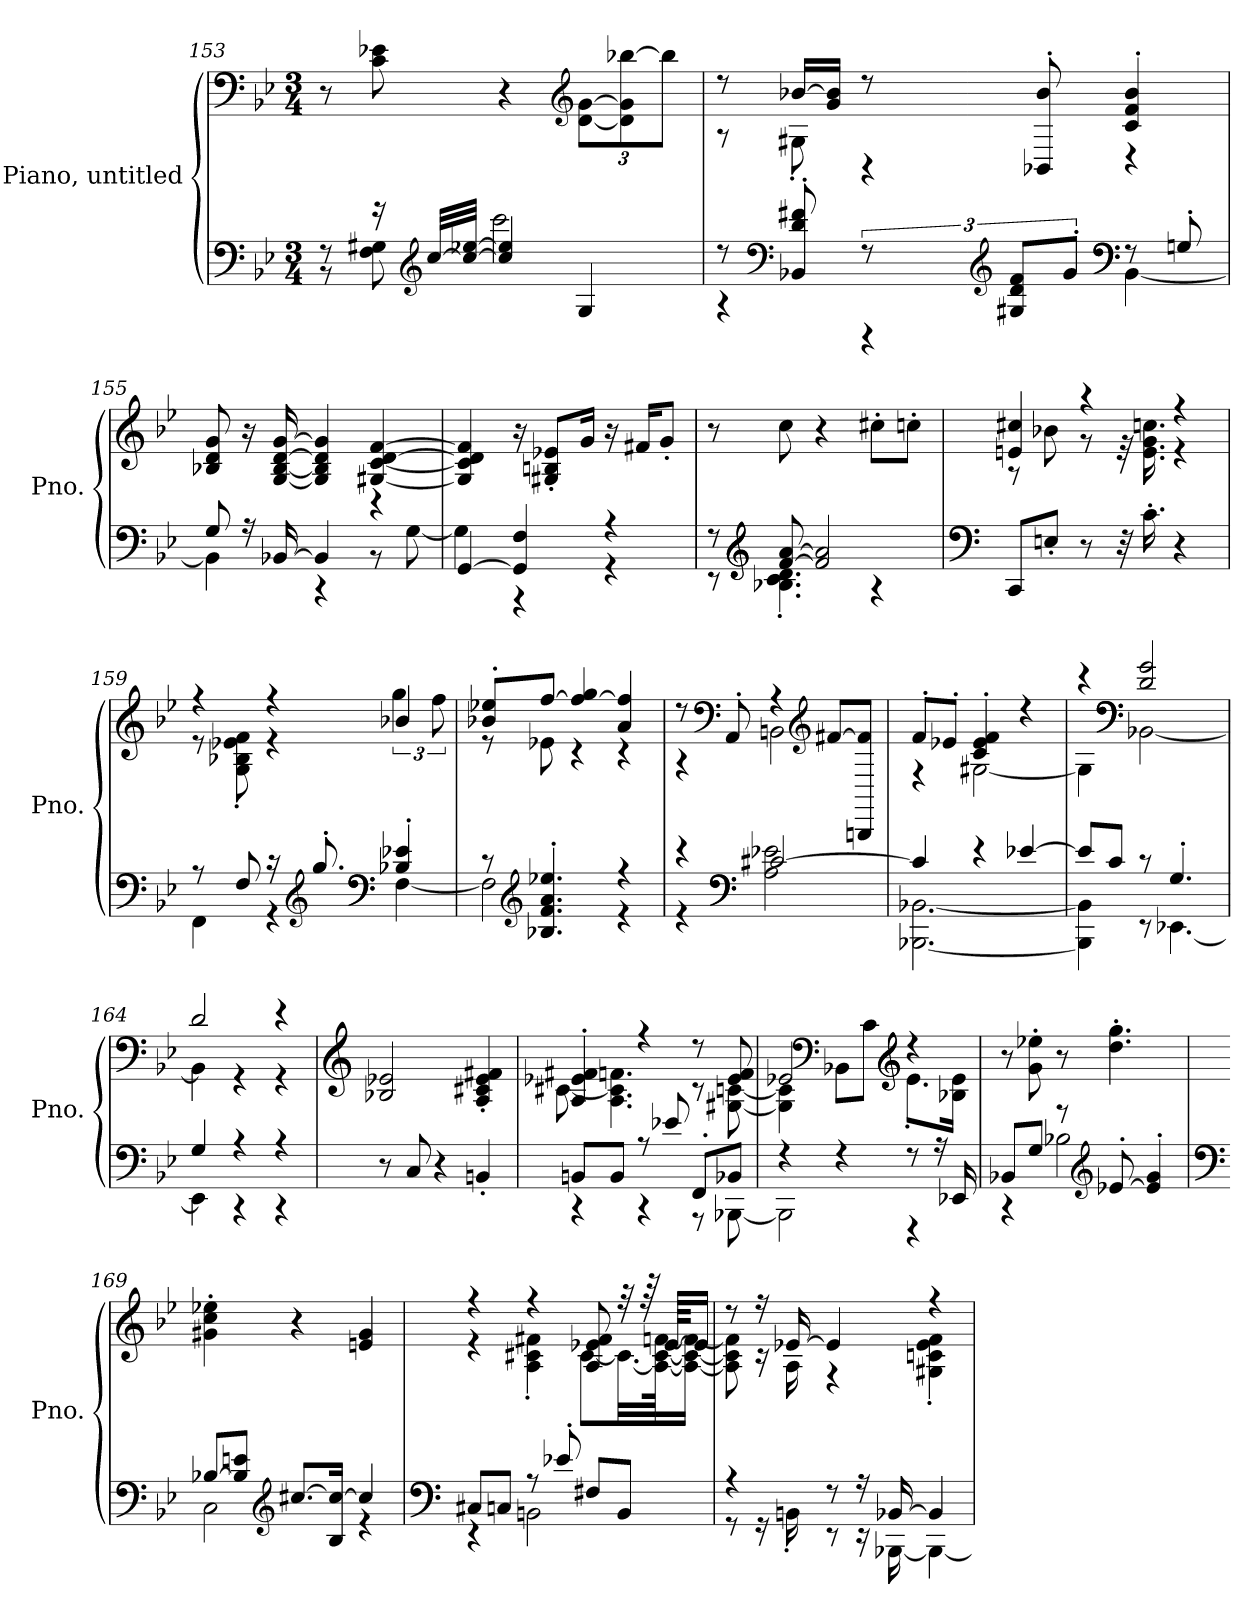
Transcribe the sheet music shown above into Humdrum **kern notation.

**kern	**kern
*part1	*part1
*staff2	*staff1
*I"Piano, untitled	*
*I'Pno.	*
*clefF4	*clefF4
*k[b-e-]	*k[b-e-]
*M3/4	*M3/4
=153	=153
*^	*
8r	8r	8r
16r	8F\ 8G#X\	8c\ 8e-X\
*clefG2	*	*
[32cc/LLL	.	.
32cc/_ [32ee-X/JJJ	.	.
4cc/] 4ee-/]	2ccc\	4r
*	*	*clefG2
*	*	*Xbrackettup
4G#/	.	[12d\ [12g\L
.	.	12d\] 12g\] [12bb-X\
.	.	12bb-\J]
!!LO:LB:g=z
=154	=154	=154
*	*	*^
8r	4r	8r	8r
*clefF4	*	*	*
8BB-X/' 8d/' 8f#X/'	.	[16b-X/LL	8G#X'\
.	.	16g/ 16b-/]JJ	.
12r	4r	8r	4r
*clefG2	*	*	*
12G#X/ 12d/ 12f#/L	.	.	.
.	.	8BB-X/' 8b-/'	.
12g'/J	.	.	.
*clefF4	*	*	*
8r	[4BB-\	4c/' 4f/' 4b-/'	4r
8Gn'/	.	.	.
*	*	*v	*v
=155	=155	=155
8G/	4BB-\]	8B-X/ 8d/ 8g/
16r	.	16r
[16BB-X/	.	[16G/ [16B-/ [16d/ [16g/
4BB-/]	4r	4G/] 4B-/] 4d/] 4g/]
4r	8r	[4G#X/ [4c/ [4d/ [4f/
.	[8G\	.
=156	=156	=156
[4GG/	4G\]	4G#/] 4c/] 4d/] 4f/]
4GG/] 4F/	4r	16r
.	.	8G#X/' 8B/' 8e-X/'L
.	.	16g/Jk
4r	4r	16r
.	.	16f#X/KL
.	.	8g'/J
!!LO:PB:g=z
=157	=157	=157
8r	8r	8r
*clefG2	*	*
[8f/ [8a/	4.B-X\' 4.c\' 4.d\'	8cc\
2f/] 2a/]	.	4r
.	4r	8cc#X'\L
.	.	8ccn'\J
*v	*v	*
=158	=158
*clefF4	*
*	*^
8CC/L	4e/ 4cc#X/	8r
8E'/J	.	8b-X\
8r	4r	8r
32r	.	32r
16.c'\	.	16.e\ 16.g\ 16.ccn\
4r	4r	4r
=159	=159	=159
*^	*	*
8r	4FF\	4r	8r
8F/	.	.	8G\' 8B-X\' 8e-X\' 8f\'
16r	4r	4r	4r
*clefG2	*	*	*
8.gg'/	.	.	.
*clefF4	*	*	*
*	*	*	*brackettup
4B-X/' 4e-X/'	[4F\	4b-X/	6gg\
.	.	.	12ff\
=160	=160	=160	=160
8r	2F\]	8b-X/' 8ee-X/'L	8r
*clefG2	*	*	*
4.B-X/' 4.f/' 4.a/' 4.ee-X/'	.	[8ff/J	8e-X\
.	.	4ff/_ 4gg/	4r
4r	4r	4a/ 4ff/]	4r
!!LO:LB:g=z	!!
=161	=161	=161	=161
4r	4r	8r	4r
*	*	*clefF4	*
.	.	8AA'/	.
*clefF4	*	*	*
[2c#X/	2A\ 2e-X\	4r	2BB\
*	*	*clefG2	*
.	.	[8f#X/L	.
.	.	8BBB/ 8f#/]J	.
=162	=162	=162	=162
4c#/]	[2.BBB-X\ [2.BB-X\	8f'/L	4r
.	.	8e-X'/J	.
4r	.	4c/' 4e-/' 4f/'	[2G#X\
[4e-X/	.	4r	.
=163	=163	=163	=163
8e-/L]	4BBB-\] 4BB-\]	4r	4G#\]
8c/J	.	.	.
*	*	*clefF4	*
8r	8r	2d/ 2g/	[2BB-X\
4.G'/	[4.EE-X\	.	.
=164	=164	=164	=164
4G/	4EE-\]	2d/	4BB-\]
4r	4r	.	4r
4r	4r	4r	4r
*v	*v	*	*
*	*v	*v
=165	=165
*	*clefG2
8r	2B-X/ 2e-X/
8C/	.
4r	.
4BB'/	4A/' 4c#X/' 4e-/' 4f#X/'
!!LO:LB:g=z
=166	=166
*^	*^
8BB/L	4r	4A/' 4e-X/' 4f#X/'	[8c#X\
8BB/J	.	.	4.A\ 4.c#\] 4.fn\
8r	4r	4r	.
8e-X/	.	.	.
8FF'/L	8r	8r	8r
8BB-X/J	[8BBB-X\	8e-/ 8f/	[8G#X\ [8cn\
=167	=167	=167	=167
4r	2BBB-\]	2e-X/	4G#\] 4c\]
*	*	*clefF4	*
4r	.	.	8BB-X\L
.	.	.	8c\J
*	*	*clefG2	*
8r	4r	4r	8.e-'\L
16r	.	.	.
16EE-X/	.	.	16B-X\ 16e-\Jk
*	*	*v	*v
=168	=168	=168
8BB-X/L	4r	8r
8G/J	.	8g\' 8ee-X\'
8r	2B-X\	8r
*clefG2	*	*
[8e-X'/	.	4.dd\' 4.gg\'
4e-/]' 4g/'	.	.
!!LO:LB:g=z
=169	=169	=169
*clefF4	*	*
[8B-X/L	2C\	4g#X\' 4cc\' 4ee-X\'
8B-/] 8e/J	.	.
*clefG2	*	*
[8.cc#X/L	.	4r
16B-/ 16cc#/_Jk	.	.
4cc#/]	4r	4e/ 4g#/
=170	=170	=170
*clefF4	*	*
*	*	*^
8C#X/L	4r	4r	4r
8Cn/J	.	.	.
8r	2BB\	4r	4A\' 4c#X\' 4f#X\'
8e-X'/	.	.	.
8F#X/L	.	8A/ 8e-X/ 8f#/	[8c#\L
8BB/J	.	32r	32.c#\LL_
.	.	64r	.
.	.	[64e-/KKLL	[64A\ 64c#\_ [64fn\JK
.	.	16e-/JJ]	16A\_ 16c#\_ 16f\_JJ
=171	=171	=171	=171
4r	8r	8r	8A\] 8c#\] 8f\]
.	16r	16r	16r
.	16BB'\	[16e-X/	16A\
8r	8r	4e-/]	4r
16r	16r	.	.
[16BB-X/	[16BBB-X\	.	.
4BB-/]	4BBB-\_	4r	4G#X\' 4cn\' 4e-\' 4f\'
*v	*v	*	*
*	*v	*v
=	=
*-	*-
